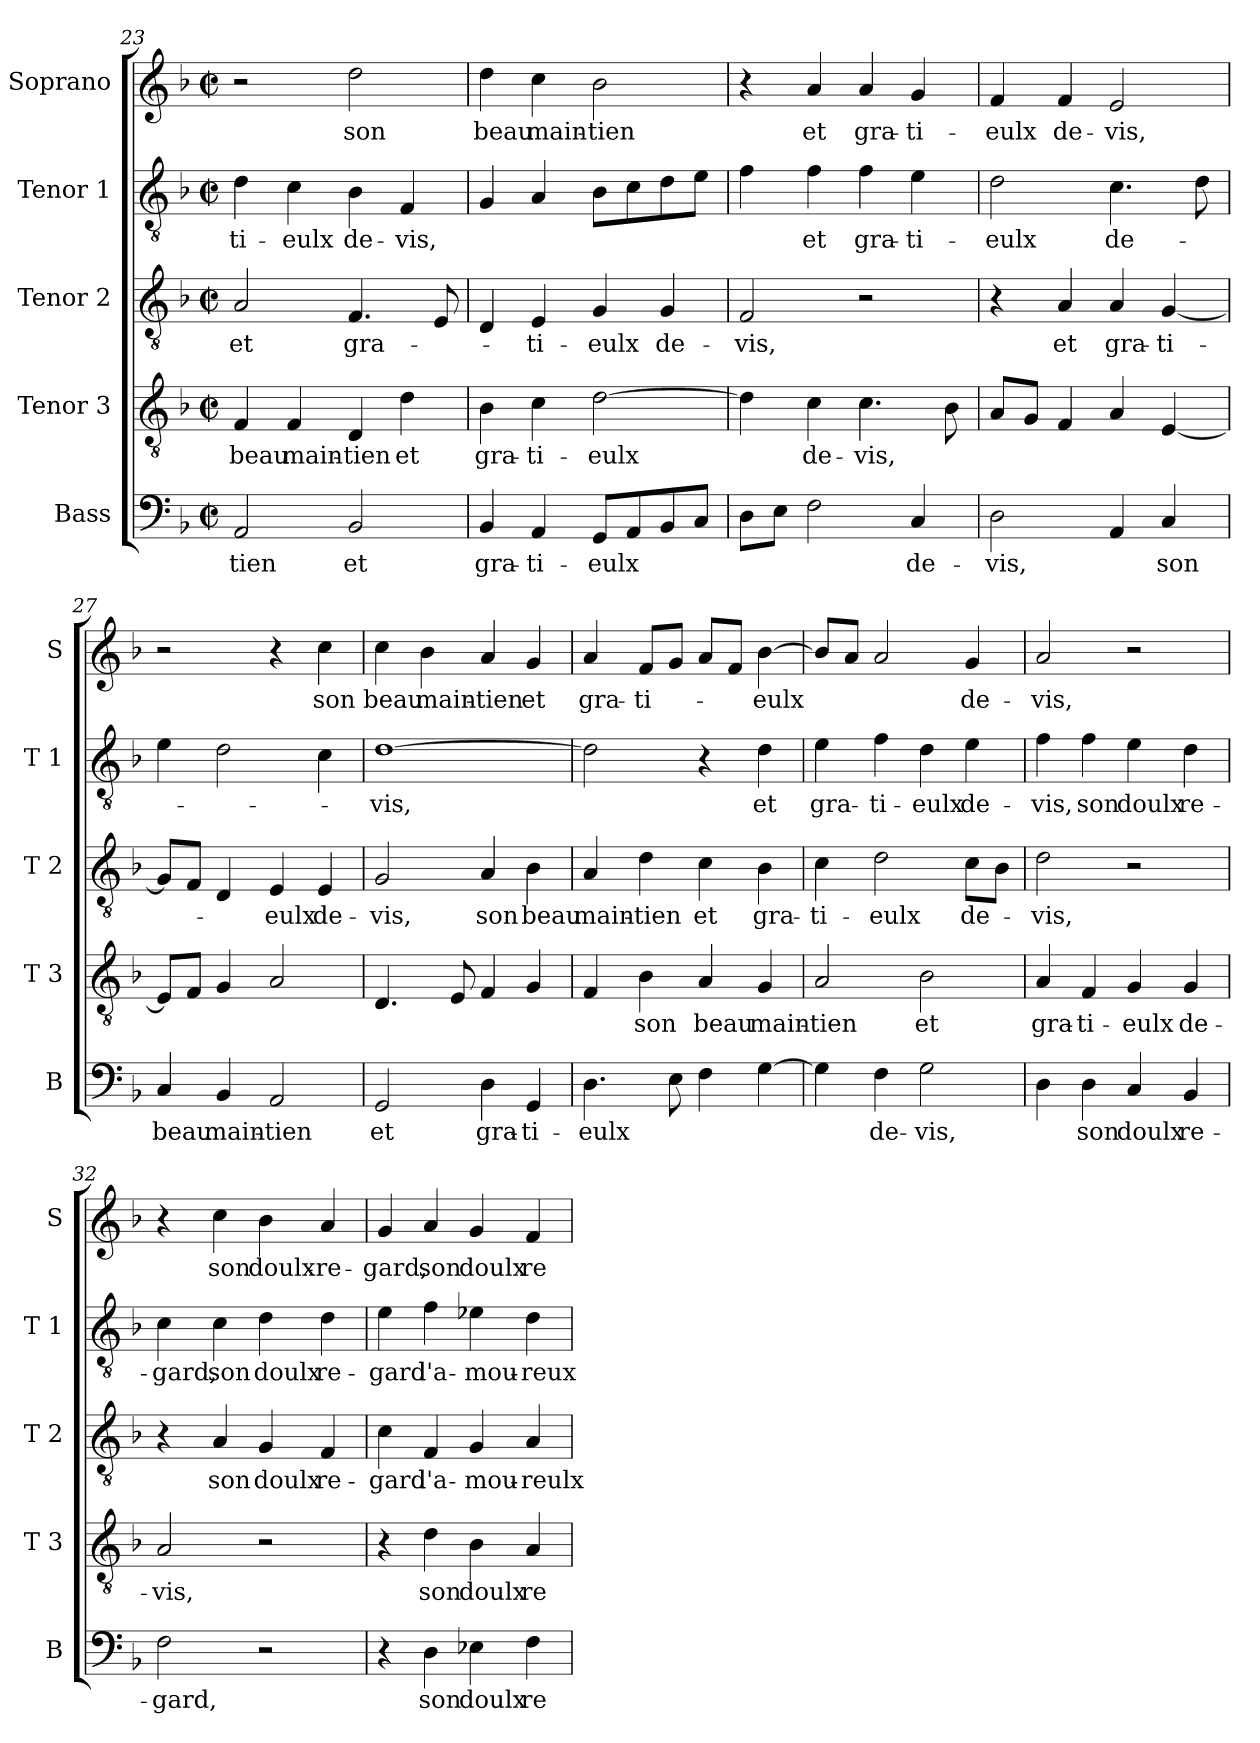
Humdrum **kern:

**kern	**text	**kern	**text	**kern	**text	**kern	**text	**kern	**text
*part5	*part5	*part4	*part4	*part3	*part3	*part2	*part2	*part1	*part1
*staff5	*staff5	*staff4	*staff4	*staff3	*staff3	*staff2	*staff2	*staff1	*staff1
*I"Bass	*	*I"Tenor 3	*	*I"Tenor 2	*	*I"Tenor 1	*	*I"Soprano	*
*I'B	*	*I'T 3	*	*I'T 2	*	*I'T 1	*	*I'S	*
*clefF4	*	*clefGv2	*	*clefGv2	*	*clefGv2	*	*clefG2	*
*k[b-]	*	*k[b-]	*	*k[b-]	*	*k[b-]	*	*k[b-]	*
*F:	*	*F:	*	*F:	*	*F:	*	*F:	*
*M2/2	*	*M2/2	*	*M2/2	*	*M2/2	*	*M2/2	*
*met(c|)	*	*met(c|)	*	*met(c|)	*	*met(c|)	*	*met(c|)	*
=23	=23	=23	=23	=23	=23	=23	=23	=23	=23
2AA/	-tien	4F/	beau	2A/	et	4d\	-ti-	2r	.
.	.	4F/	main-	.	.	4c\	-eulx	.	.
2BB-/	et	4D/	-tien	4.F/	gra-	4B-\	de-	2dd\	son
.	.	4d\	et	.	.	4F/	-vis,	.	.
.	.	.	.	8E/	.	.	.	.	.
=24	=24	=24	=24	=24	=24	=24	=24	=24	=24
4BB-/	gra-	4B-\	gra-	4D/	.	4G/	.	4dd\	beau
4AA/	-ti-	4c\	-ti-	4E/	-ti-	4A/	.	4cc\	main-
8GG/L	-eulx	[2d\	-eulx	4G/	-eulx	8B-\L	.	2b-\	-tien
8AA/	.	.	.	.	.	8c\	.	.	.
8BB-/	.	.	.	4G/	de-	8d\	.	.	.
8C/J	.	.	.	.	.	8e\J	.	.	.
=25	=25	=25	=25	=25	=25	=25	=25	=25	=25
8D\L	.	4d\]	.	2F/	-vis,	4f\	.	4r	.
8E\J	.	.	.	.	.	.	.	.	.
2F\	.	4c\	de-	.	.	4f\	et	4a/	et
.	.	4.c\	-vis,	2r	.	4f\	gra-	4a/	gra-
4C/	de-	.	.	.	.	4e\	-ti-	4g/	-ti-
.	.	8B-\	.	.	.	.	.	.	.
!!LO:PB:g=z
=26	=26	=26	=26	=26	=26	=26	=26	=26	=26
2D\	-vis,	8A/L	.	4r	.	2d\	-eulx	4f/	-eulx
.	.	8G/J	.	.	.	.	.	.	.
.	.	4F/	.	4A/	et	.	.	4f/	de-
4AA/	.	4A/	.	4A/	gra-	4.c\	de-	2e/	-vis,
4C/	son	[4E/	.	[4G/	-ti-	.	.	.	.
.	.	.	.	.	.	8d\	.	.	.
=27	=27	=27	=27	=27	=27	=27	=27	=27	=27
4C/	beau	8E/L]	.	8G/L]	.	4e\	.	2r	.
.	.	8F/J	.	8F/J	.	.	.	.	.
4BB-/	main-	4G/	.	4D/	.	2d\	.	.	.
2AA/	-tien	2A/	.	4E/	-eulx	.	.	4r	.
.	.	.	.	4E/	de-	4c\	.	4cc\	son
=28	=28	=28	=28	=28	=28	=28	=28	=28	=28
2GG/	et	4.D/	.	2G/	-vis,	[1d	-vis,	4cc\	beau
.	.	.	.	.	.	.	.	4b-\	main-
.	.	8E/	.	.	.	.	.	.	.
4D\	gra-	4F/	.	4A/	son	.	.	4a/	-tien
4GG/	-ti-	4G/	.	4B-\	beau	.	.	4g/	et
=29	=29	=29	=29	=29	=29	=29	=29	=29	=29
4.D\	-eulx	4F/	.	4A/	main-	2d\]	.	4a/	gra-
.	.	4B-\	son	4d\	-tien	.	.	8f/L	-ti-
8E\	.	.	.	.	.	.	.	8g/J	.
4F\	.	4A/	beau	4c\	et	4r	.	8a/L	.
.	.	.	.	.	.	.	.	8f/J	.
[4G\	.	4G/	main-	4B-\	gra-	4d\	et	[4b-\	-eulx
=30	=30	=30	=30	=30	=30	=30	=30	=30	=30
4G\]	.	2A/	-tien	4c\	-ti-	4e\	gra-	8b-/L]	.
.	.	.	.	.	.	.	.	8a/J	.
4F\	de-	.	.	2d\	-eulx	4f\	-ti-	2a/	.
2G\	-vis,	2B-\	et	.	.	4d\	-eulx	.	.
.	.	.	.	8c\L	de-	4e\	de-	4g/	de-
.	.	.	.	8B-\J	.	.	.	.	.
!!LO:LB:g=z
=31	=31	=31	=31	=31	=31	=31	=31	=31	=31
4D\	.	4A/	gra-	2d\	-vis,	4f\	-vis,	2a/	-vis,
4D\	son	4F/	-ti-	.	.	4f\	son	.	.
4C/	doulx	4G/	-eulx	2r	.	4e\	doulx	2r	.
4BB-/	re-	4G/	de-	.	.	4d\	re-	.	.
=32	=32	=32	=32	=32	=32	=32	=32	=32	=32
2F\	-gard,	2A/	-vis,	4r	.	4c\	-gard,	4r	.
.	.	.	.	4A/	son	4c\	son	4cc\	son
2r	.	2r	.	4G/	doulx	4d\	doulx	4b-\	doulx-
.	.	.	.	4F/	re-	4d\	re-	4a/	-re-
=33	=33	=33	=33	=33	=33	=33	=33	=33	=33
4r	.	4r	.	4c\	-gard	4e\	-gard	4g/	-gard,
4D\	son	4d\	son	4F/	l'a-	4f\	l'a-	4a/	son
4E-X\	doulx	4B-\	doulx	4G/	-mou-	4e-X\	-mou-	4g/	doulx
4F\	re-	4A/	re-	4A/	-reulx	4d\	-reux	4f/	re-
=	=	=	=	=	=	=	=	=	=
*-	*-	*-	*-	*-	*-	*-	*-	*-	*-
